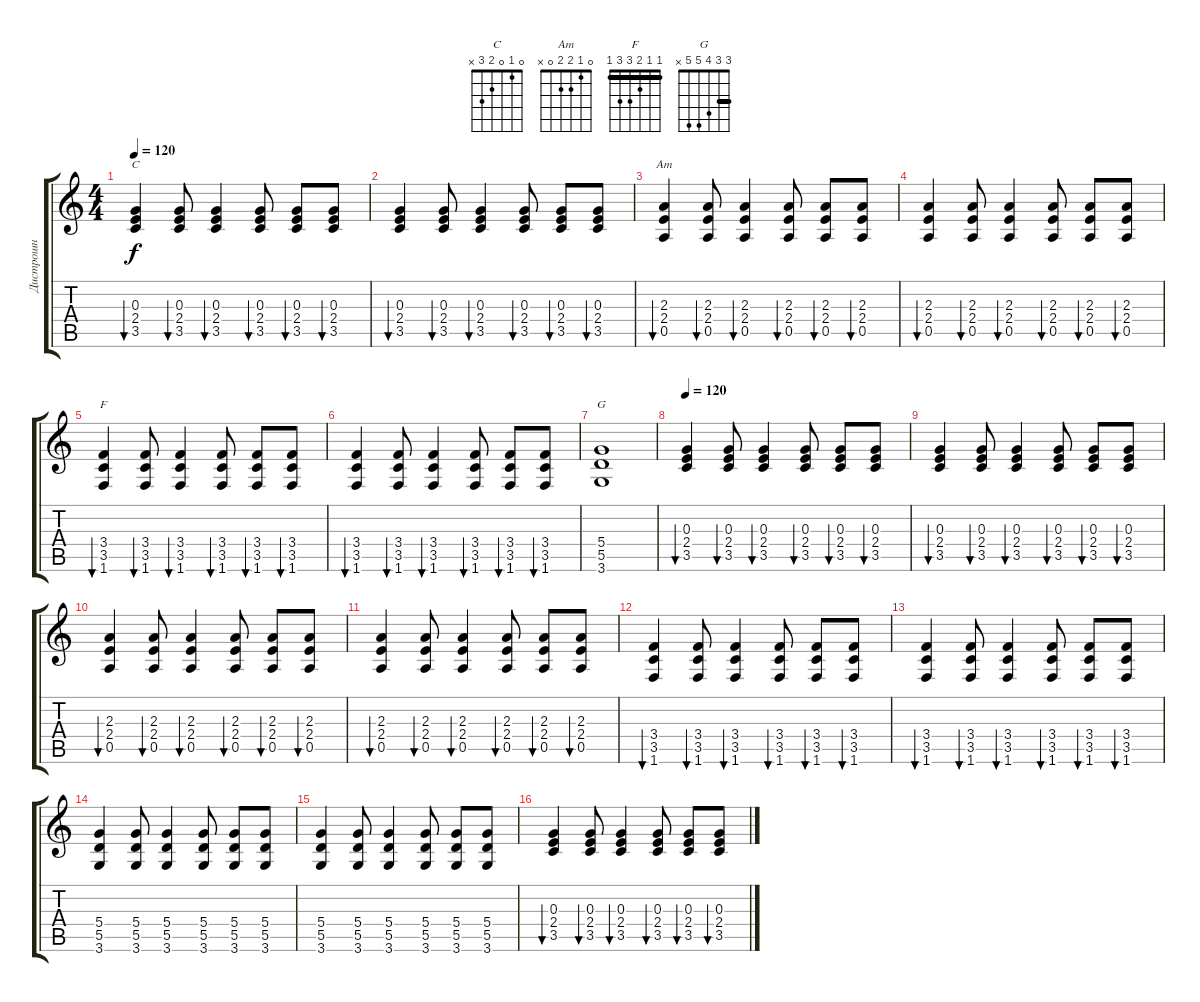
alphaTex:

\track ("Дистрошн" "Дистрошн") {instrument distortionguitar}
\staff {score tabs}
\tuning (E4 B3 G3 D3 A2 E2) {hide}
\chord ("C" 0 1 0 2 3 x)
\chord ("Am" 0 1 2 2 0 x)
\chord ("F" 1 1 2 3 3 1) {barre 1}
\chord ("G" 3 3 4 5 5 x) {barre 3}
\ts (4 4)
\tempo 120
\clef g2
\ks c
(0.3 2.4 3.5).4{bu 60 ch "C" dy f} (0.3 2.4 3.5).8{bu 60} (0.3 2.4 3.5).4{bu 60} (0.3 2.4 3.5).8{bu 60} (0.3 2.4 3.5).8{bu 60} (0.3 2.4 3.5).8{bu 60} |
(0.3 2.4 3.5).4{bu 60} (0.3 2.4 3.5).8{bu 60} (0.3 2.4 3.5).4{bu 60} (0.3 2.4 3.5).8{bu 60} (0.3 2.4 3.5).8{bu 60} (0.3 2.4 3.5).8{bu 60} |
(2.3 2.4 0.5).4{bu 60 ch "Am"} (2.3 2.4 0.5).8{bu 60} (2.3 2.4 0.5).4{bu 60} (2.3 2.4 0.5).8{bu 60} (2.3 2.4 0.5).8{bu 60} (2.3 2.4 0.5).8{bu 60} |
(2.3 2.4 0.5).4{bu 60} (2.3 2.4 0.5).8{bu 60} (2.3 2.4 0.5).4{bu 60} (2.3 2.4 0.5).8{bu 60} (2.3 2.4 0.5).8{bu 60} (2.3 2.4 0.5).8{bu 60} |
(3.4 3.5 1.6).4{bu 60 ch "F"} (3.4 3.5 1.6).8{bu 60} (3.4 3.5 1.6).4{bu 60} (3.4 3.5 1.6).8{bu 60} (3.4 3.5 1.6).8{bu 60} (3.4 3.5 1.6).8{bu 60} |
(3.4 3.5 1.6).4{bu 60} (3.4 3.5 1.6).8{bu 60} (3.4 3.5 1.6).4{bu 60} (3.4 3.5 1.6).8{bu 60} (3.4 3.5 1.6).8{bu 60} (3.4 3.5 1.6).8{bu 60} |
(5.4 5.5 3.6).1{ch "G"} |
\tempo 120
(0.3 2.4 3.5).4{bu 60} (0.3 2.4 3.5).8{bu 60} (0.3 2.4 3.5).4{bu 60} (0.3 2.4 3.5).8{bu 60} (0.3 2.4 3.5).8{bu 60} (0.3 2.4 3.5).8{bu 60} |
(0.3 2.4 3.5).4{bu 60} (0.3 2.4 3.5).8{bu 60} (0.3 2.4 3.5).4{bu 60} (0.3 2.4 3.5).8{bu 60} (0.3 2.4 3.5).8{bu 60} (0.3 2.4 3.5).8{bu 60} |
(2.3 2.4 0.5).4{bu 60} (2.3 2.4 0.5).8{bu 60} (2.3 2.4 0.5).4{bu 60} (2.3 2.4 0.5).8{bu 60} (2.3 2.4 0.5).8{bu 60} (2.3 2.4 0.5).8{bu 60} |
(2.3 2.4 0.5).4{bu 60} (2.3 2.4 0.5).8{bu 60} (2.3 2.4 0.5).4{bu 60} (2.3 2.4 0.5).8{bu 60} (2.3 2.4 0.5).8{bu 60} (2.3 2.4 0.5).8{bu 60} |
(3.4 3.5 1.6).4{bu 60} (3.4 3.5 1.6).8{bu 60} (3.4 3.5 1.6).4{bu 60} (3.4 3.5 1.6).8{bu 60} (3.4 3.5 1.6).8{bu 60} (3.4 3.5 1.6).8{bu 60} |
(3.4 3.5 1.6).4{bu 60} (3.4 3.5 1.6).8{bu 60} (3.4 3.5 1.6).4{bu 60} (3.4 3.5 1.6).8{bu 60} (3.4 3.5 1.6).8{bu 60} (3.4 3.5 1.6).8{bu 60} |
(5.4 5.5 3.6).4 (5.4 5.5 3.6).8 (5.4 5.5 3.6).4 (5.4 5.5 3.6).8 (5.4 5.5 3.6).8 (5.4 5.5 3.6).8 |
(5.4 5.5 3.6).4 (5.4 5.5 3.6).8 (5.4 5.5 3.6).4 (5.4 5.5 3.6).8 (5.4 5.5 3.6).8 (5.4 5.5 3.6).8 |
(0.3 2.4 3.5).4{bu 60} (0.3 2.4 3.5).8{bu 60} (0.3 2.4 3.5).4{bu 60} (0.3 2.4 3.5).8{bu 60} (0.3 2.4 3.5).8{bu 60} (0.3 2.4 3.5).8{bu 60}
